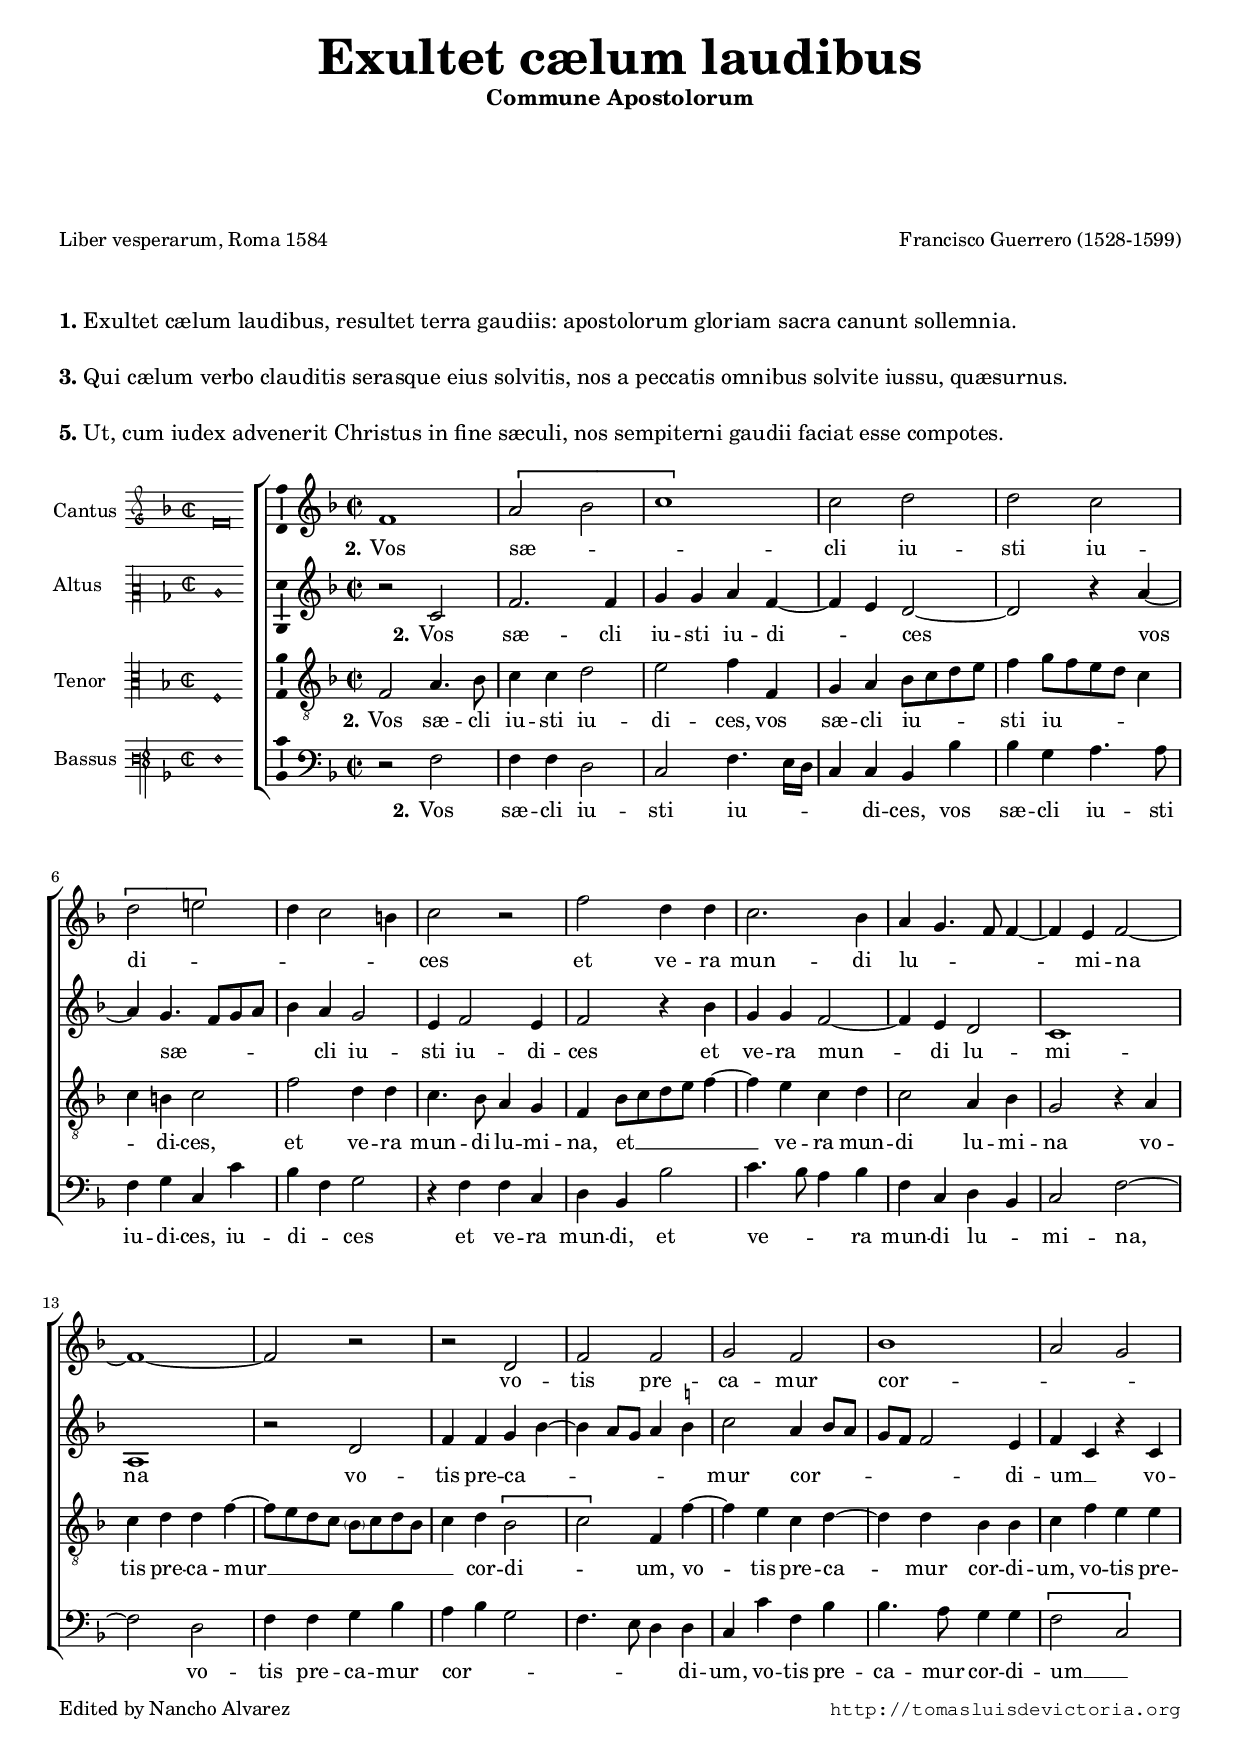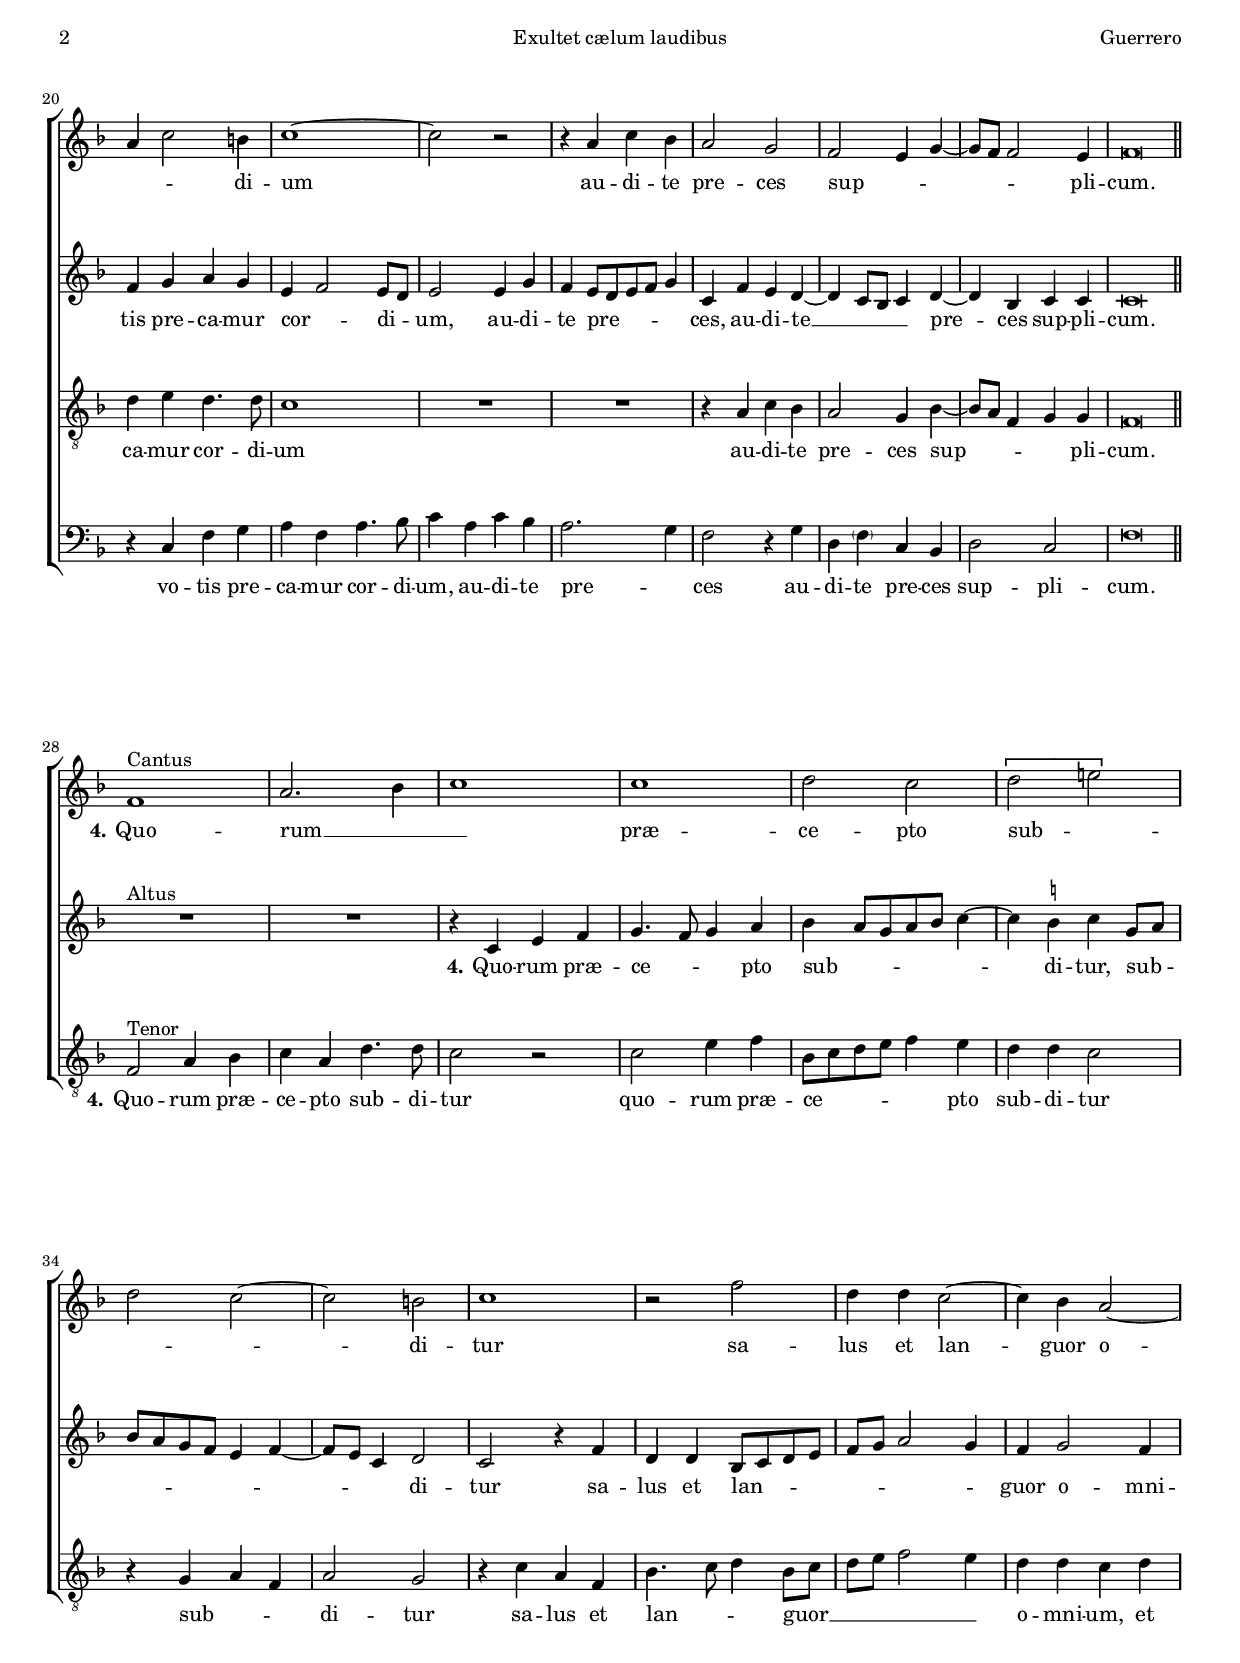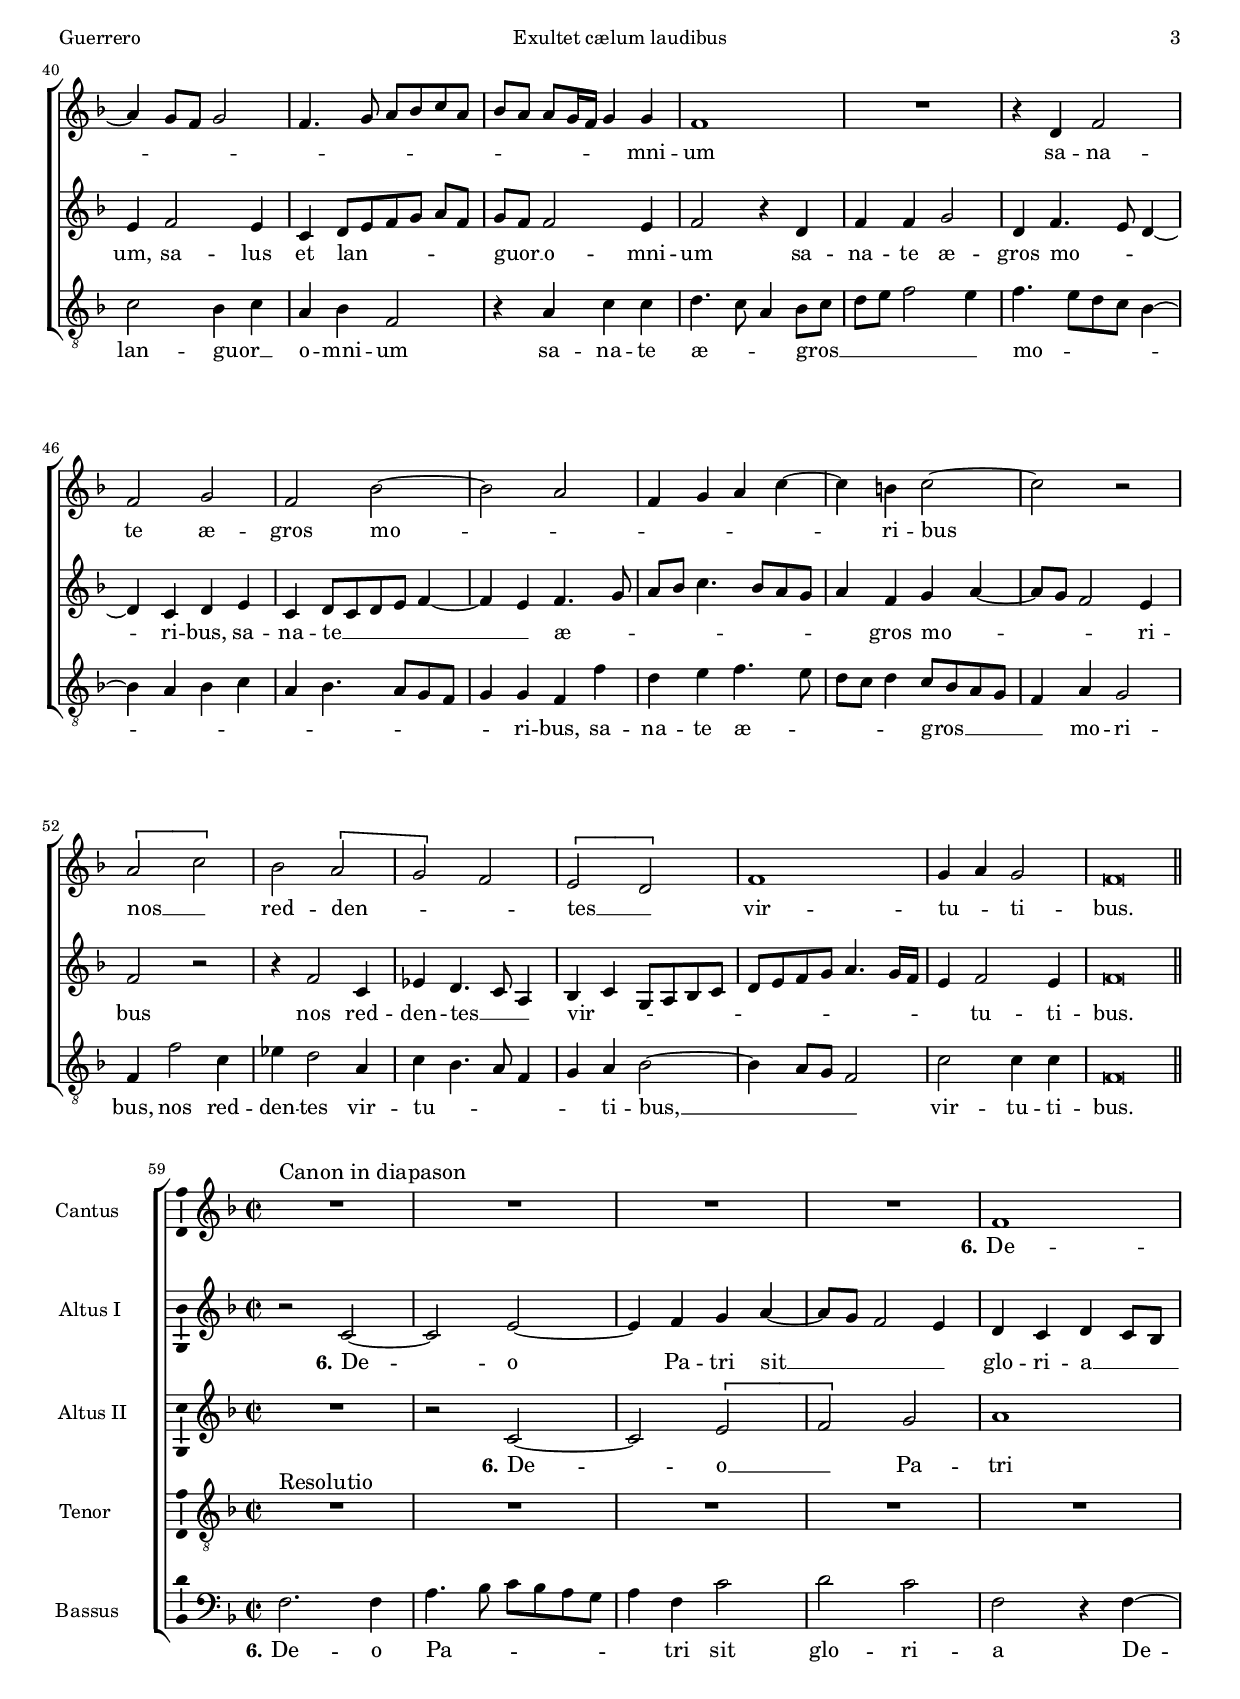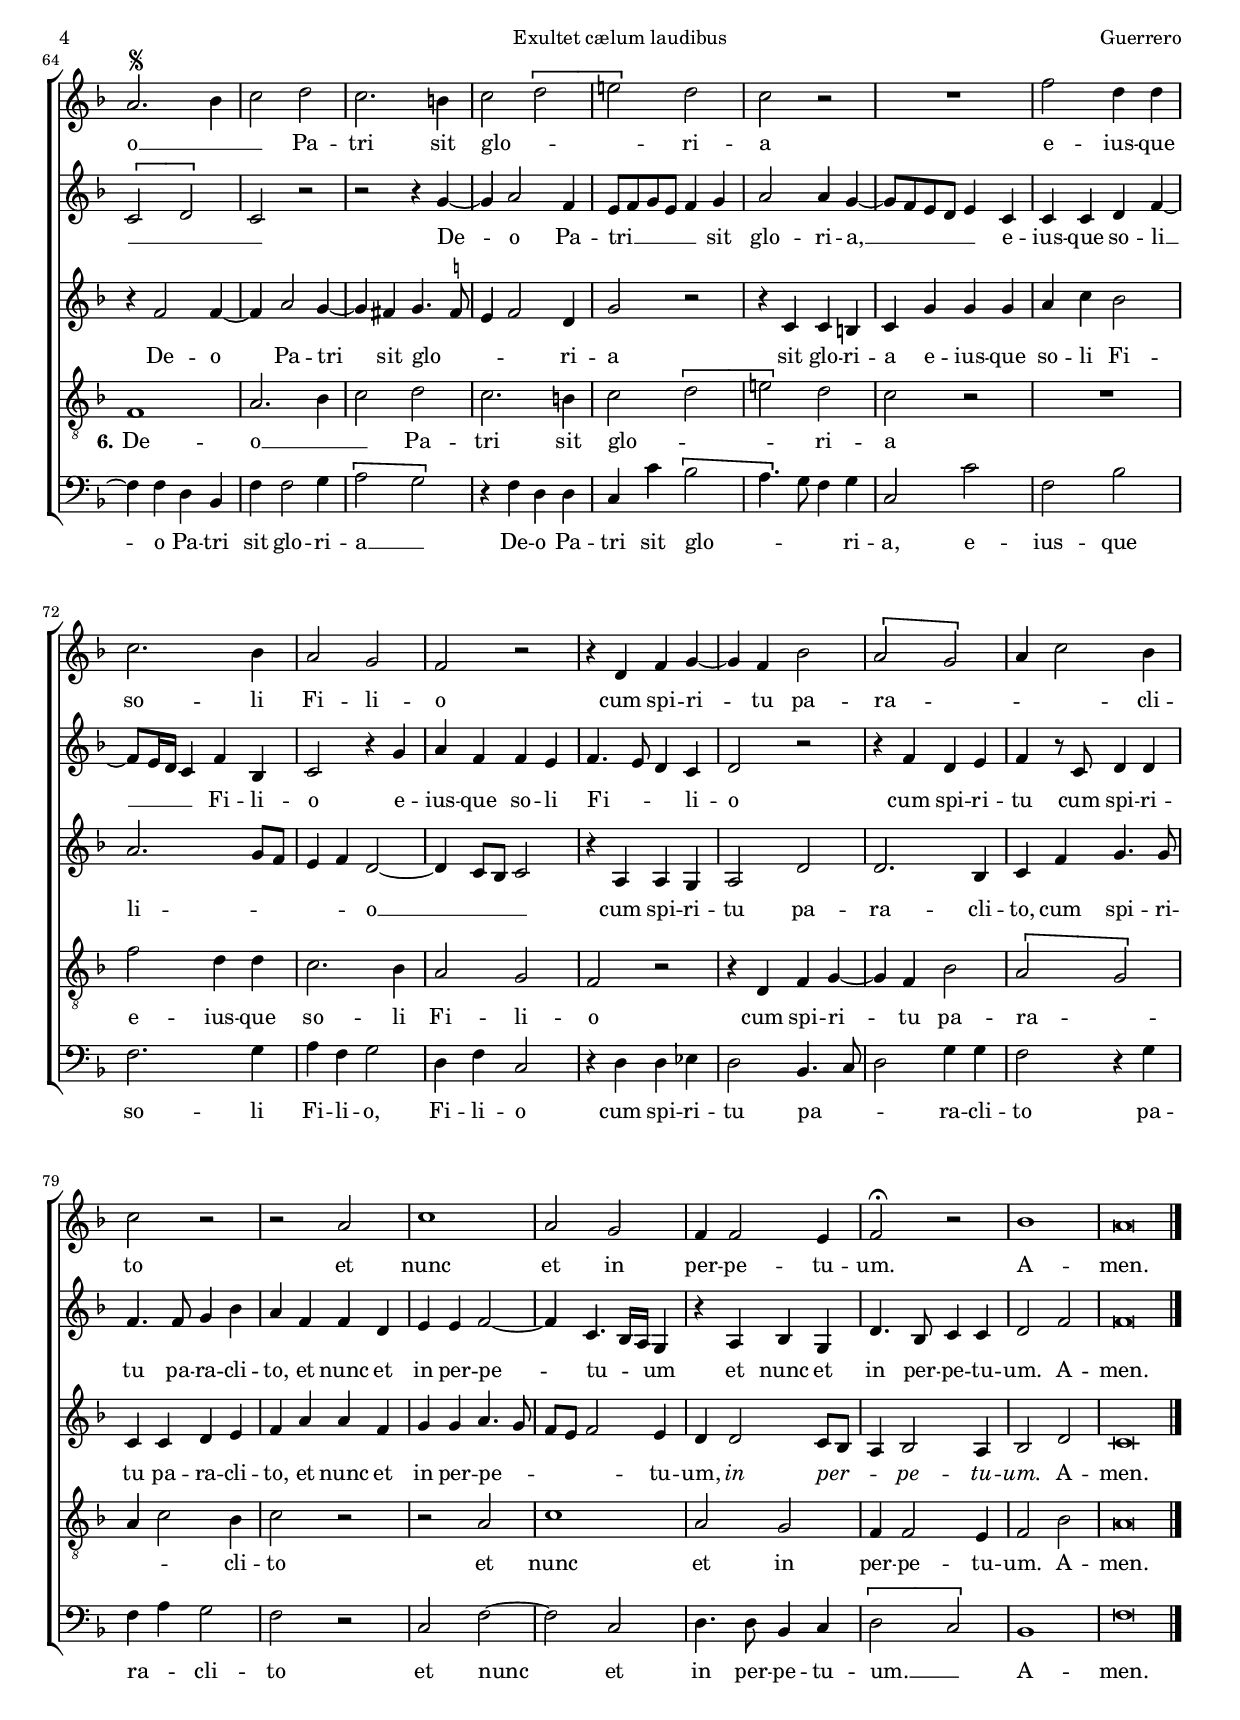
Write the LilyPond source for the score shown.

\version "2.18.0"

#(set-default-paper-size "a4")
#(set-global-staff-size 17.0)
#(ly:set-option 'point-and-click #f)
%mobile -s14.5 -i3.0

italicas=\override LyricText.font-shape = #'italic
rectas=\override LyricText.font-shape = #'upright
ss=\once \set suggestAccidentals = ##t
incipitwidth = 20

htitle="Exultet cælum laudibus"
hcomposer="Guerrero"

\header {
	title=\markup{\fontsize #4 "Exultet cælum laudibus"}
	subtitle="Commune Apostolorum"
	subsubtitle=\markup{\null \vspace #4 }
	composer="Francisco Guerrero (1528-1599)"
        pdfauthor=\composer
	poet=\markup{"Liber vesperarum, Roma 1584"}
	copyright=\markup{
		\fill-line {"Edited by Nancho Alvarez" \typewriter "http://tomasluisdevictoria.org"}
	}
%	tagline=""
}
%tablet \markup{\null \vspace #6 }
\markup{\null \vspace #2 }
\markup{\larger
\line{\bold "1." "Exultet cælum laudibus, resultet terra gaudiis: apostolorum gloriam sacra canunt sollemnia."}} 
\markup{\null \vspace #1 }
\markup{\larger
\line{\bold "3." "Qui cælum verbo clauditis serasque eius solvitis, nos a peccatis omnibus solvite iussu, quæsurnus."}}
\markup{\null \vspace #1 }
\markup{\larger
\line{\bold "5." "Ut, cum iudex advenerit Christus in fine sæculi, nos sempiterni gaudii faciat esse compotes."}}

%tablet \pageBreak

global={\key f \major \time 2/2 \skip 1*27 \bar "||" \break
				\skip 1*31 \bar "||" }

cantus=\relative c'{
	f1
	\[a2 bes
	c1\]
	c2 d
	d c
	\[d e!\]
	d4 c2 b4
	c2 r
	f d4 d
	c2. bes4
	a g4. f8 f4 ~
	f e f2 ~
	f1 ~
	f2 r
	r d
	f f
	g f
	bes1
	a2 g
	a4 c2 b4
	c1 ~
	c2 r
	r4 a c bes
	a2 g
	f e4 g ~
	g8 f f2 e4
	f\breve*1/2
	s4*0^\markup{"Cantus"}
        f1
	a2. bes4
	c1
	c
	d2 c
	\[d e!\]
	d c ~
	c b
	c1
	r2 f
	d4 d c2 ~
	c4 bes a2 ~
	a4 g8 f g2
	f4. g8 a bes c a
	bes[ a] a[ g16 f] g4 g
	f1
	R1
	r4 d f2
	f g
	f bes ~
	bes a
	f4 g a c ~
	c b c2 ~
	c r
	\[a c\]
	bes \[a
	g\] f
	\[e d\]
	f1
	g4 a g2
	f\breve*1/2
}

altus=\relative c'{
	r2 c
	f2. f4
	g4 g a f ~
	f e d2 ~
	d r4 a' ~
	a g4. f8 g a
	bes4 a g2
	e4 f2 e4
	f2 r4 bes
	g g f2 ~
	f4 e d2
	c1
	a
	r2 d
	f4 f g bes ~
	bes a8 g a4 \ss b
	c2 a4 bes8 a
	g f f2 e4
	f c r4 c
	f g a g
	e f2 e8 d
	e2 e4 g
	f e8[ d e f] g4
	c, f e d ~
	d c8 bes c4 d ~
	d bes c c
	c\breve*1/2
	s4*0^\markup{"Altus"}
	R1*2
        r4 c e f
	g4. f8 g4 a
	bes4 a8[ g a bes] c4 ~
	c \ss b c g8 a
	bes8 a g f e4 f ~
	f8 e c4 d2
	c r4 f
	d d bes8 c d e
	f g a2 g4
	f4 g2 f4
	e4 f2 e4
	c4 d8[ e f g] a8 f
	g f f2 e4
	f2 r4 d
	f f g2
	d4 f4. e8 d4 ~
	d c d e
	c d8[ c d e] f4 ~
	f e f4. g8
	a bes c4. bes8 a g
	a4 f g a ~
	a8 g f2 e4
	f2 r
	r4 f2 c4
	ees4 d4. c8 a4
	bes c g8 a bes c
	d e f g a4. g16 f
	e4 f2 e4
	f\breve*1/2
}

tenor=\relative c{
	f2 a4. bes8
	c4 c d2
	e f4 f,
	g4 a bes8 c d e
	f4 g8[ f e d] c4
	c b c2
	f d4 d
	c4. bes8 a4 g
	f bes8[ c d e] f4 ~
	f e c d
	c2 a4 bes
	g2 r4 a
	c d d f ~
	f8 e d c \parenthesize bes c d bes %! a en CSIC
	c4 d \[bes2 
	c\] f,4 f' ~
	f e c d ~
	d d bes bes
	c f e e
	d e d4. d8
	c1
	R1*2
	r4 a c bes
	a2 g4 bes ~
	bes8 a f4 g g
	f\breve*1/2
        s4*0^\markup{"Tenor"}
	f2 a4 bes
	c a d4. d8
	c2 r
	c2 e4 f
	bes,8 c d e f4 e
	d d c2
	r4 g a f
	a2 g
	r4 c a f
	bes4. c8 d4 bes8 c
	d e f2 e4
	d4 d c d
	c2 bes4 c
	a bes f2
	r4 a c c
	d4. c8 a4 bes8 c
	d e f2 e4
	f4. e8[ d c] bes4 ~
	bes a bes c
	a bes4. a8 g f
	g4 g f f'
	d e f4. e8
	d c d4 c8 bes a g
	f4 a g2
	f4 f'2 c4
	ees4 d2 a4
	c bes4. a8 f4
	g a bes2 ~
	bes4 a8 g f2
	c'2 c4 c
	f,\breve*1/2
}

bassus=\relative c{
	r2 f
	f4 f d2
	c f4. e16 d
	c4 c bes bes'
	bes g a4. a8
	f4 g c, c'
	bes f g2
	r4 f f c
	d bes bes'2
	c4. bes8 a4 bes
	f c d bes
	c2 f ~
	f d
	f4 f g bes
	a bes g2
	f4. e8 d4 d
	c c' f, bes
	bes4. a8 g4 g
	\[f2 c\]
	r4 c f g
	a f a4. bes8
	c4 a c bes
	a2. g4
	f2 r4 g
	d \parenthesize f c bes %! e
	d2 c
	f\breve*1/2
	R1*31
}

textocantus=\lyricmode{
\set stanza = "2."
Vos sæ -- _ _ cli iu -- sti iu -- di -- _ _ _ _ ces
et ve -- ra mun -- di lu -- _ _ _ mi -- na
vo -- tis pre -- ca -- mur cor -- _ _ _ _ di -- um
au -- di -- te pre -- ces sup -- _ _ _ _ pli -- cum.
\set stanza = "4."
Quo -- rum __ _ _ præ -- ce -- pto sub -- _ _ _ di -- tur
sa -- lus et lan -- guor o -- _ _ _ _ _ _ _ _ _ _ _ _ _ _ _ mni -- um
sa -- na -- te æ -- gros mo -- _ _ _ _ _ ri -- bus
nos __ _ red -- den -- _ _ tes __ _ vir -- tu -- _ ti -- bus.
}

textoaltus=\lyricmode{
\set stanza = "2."
Vos sæ -- cli iu -- sti iu -- di -- _ ces
vos sæ -- _ _ _ _ cli iu -- sti iu -- di -- ces
et ve -- ra mun -- di lu -- mi -- na
vo -- tis pre -- ca -- _ _ _ _ _ mur cor -- _ _ _ _ _ di -- um __ _ 
vo -- tis pre -- ca -- mur cor -- _ di -- _ um,
au -- di -- te pre -- _ _ _ _ ces,
au -- di -- te __ _ _ _ pre -- ces sup -- pli -- cum.
\set stanza = "4."
Quo -- rum præ -- ce -- _ _ pto sub -- _ _ _ _ _ di -- tur,
sub -- _ _ _ _ _ _ _ _ _ di -- tur
sa -- lus et lan -- _ _ _ _ _ _ _ guor o -- mni -- um,
sa -- lus et lan -- _ _ _ _ _ guor __ _ o -- mni -- um
sa -- na -- te æ -- gros mo -- _ _ ri -- bus,
sa -- na -- te __ _ _ _ _ _ æ -- _ _ _ _ _ _ _ _ gros mo -- _ _ _ ri -- bus
nos red -- den -- tes __ _ _ vir -- _ _ _ _ _ _ _ _ _ _ _ _ _ tu -- ti -- bus.
}

textotenor=\lyricmode{
\set stanza = "2."
Vos sæ -- cli iu -- sti iu -- di -- ces,
vos sæ -- cli iu -- _ _ _ sti iu -- _ _ _ _ _ di -- ces,
et ve -- ra mun -- di lu -- mi -- na,
et __ _ _ _ _ ve -- ra mun -- di lu -- mi -- na
vo -- tis pre -- ca -- mur __ _ _ _ _ _ _ _ _ cor -- di -- _ um,
vo -- tis pre -- ca -- mur cor -- di -- um,
vo -- tis pre -- ca -- mur cor -- di -- um
au -- di -- te pre -- ces sup -- _ _ _ pli -- cum.
\set stanza = "4."
Quo -- rum præ -- ce -- pto sub -- di -- tur
quo -- rum præ -- ce -- _ _ _ _ pto sub -- di -- tur
sub -- _ _ di -- tur
sa -- lus et lan -- _ _ guor __ _ _ _ _ _ o -- mni -- um,
et lan -- guor __ _ o -- mni -- um
sa -- na -- te æ -- _ _ gros __ _ _ _ _ _ mo -- _ _ _ _ _ _ _ _ _ _ _ _ _ ri -- bus,
sa -- na -- te æ -- _ _ _ _ gros __ _ _ _ _ mo -- ri -- bus,
nos red -- den -- tes vir -- tu -- _ _ _ _ ti -- bus, __ _ _ _ 
vir -- tu -- ti -- bus.
}

textobassus=\lyricmode{
\set stanza = "2."
Vos sæ -- cli iu -- sti iu -- _ _ _ di -- ces,
vos sæ -- cli iu -- sti iu -- di -- ces,
iu -- di -- _ ces
et ve -- ra mun -- di,
et ve -- _ _ ra mun -- di lu -- _ mi -- na,
vo -- tis pre -- ca -- mur cor -- _ _ _ _ _ di -- um,
vo -- tis pre -- ca -- mur cor -- di -- um __ _ 
vo -- tis pre -- ca -- mur cor -- di -- um,
au -- di -- te pre -- _ ces
au -- di -- te pre -- ces sup -- pli -- cum.
}

incipitcantus=\markup{
	\score{
		{ 
		\set Staff.instrumentName="Cantus "
		\override NoteHead.style = #'neomensural
		\override Rest.style = #'neomensural
		\override Staff.TimeSignature.style = #'neomensural
		\cadenzaOn 
		\clef "petrucci-g"
		\key f \major
		\time 2/2
		f'\breve
		} 
	\layout {
		\context {\Voice
			\remove Ligature_bracket_engraver
			\consists Mensural_ligature_engraver
		}
		line-width=\incipitwidth
		indent = 0
	}
	}
}

incipitaltus=\markup{
	\score{
		{ 
		\set Staff.instrumentName="Altus    "
		\override NoteHead.style = #'neomensural
		\override Rest.style = #'neomensural
		\override Staff.TimeSignature.style = #'neomensural
		\cadenzaOn 
		\clef "petrucci-c2"
		\key f \major
		\time 2/2
		c'1
		} 
	\layout {
		\context {\Voice
			\remove Ligature_bracket_engraver
			\consists Mensural_ligature_engraver
		}
		line-width=\incipitwidth
		indent = 0
	}
	}
}

incipittenor=\markup{
	\score{
		{ 
		\set Staff.instrumentName="Tenor   "
		\override NoteHead.style = #'neomensural 
		\override Rest.style = #'neomensural
		\override Staff.TimeSignature.style = #'neomensural
		\cadenzaOn 
		\clef "petrucci-c3"
		\key f \major
		\time 2/2
		f1
		} 
	\layout {
		\context {\Voice
			\remove Ligature_bracket_engraver
			\consists Mensural_ligature_engraver
		}
		line-width=\incipitwidth
		indent=0
	}
	}
}

incipitbassus=\markup{
	\score{
		{ 
		\set Staff.instrumentName="Bassus "
		\override NoteHead.style = #'neomensural 
		\override Rest.style = #'neomensural
		\override Staff.TimeSignature.style = #'neomensural
		\cadenzaOn 
		\clef "petrucci-f3"
		\key f \major
		\time 2/2
		f1
		} 
	\layout {
		\context {\Voice
			\remove Ligature_bracket_engraver
			\consists Mensural_ligature_engraver
		}
		line-width=\incipitwidth
		indent=0
	}
	}
}



\score {\transpose c' c'{
\new ChoirStaff<<

	\new Staff <<\global
	\new Voice="v1" {
		\set Staff.instrumentName=\incipitcantus
		\clef "treble"
		\cantus }
	\new Lyrics \lyricsto "v1" {\textocantus }
	>>

	\new Staff <<\global
	\new Voice="v2" {
		\set Staff.instrumentName=\incipitaltus
		\clef "treble"
		\altus }
	\new Lyrics \lyricsto "v2" {\textoaltus }
	>>
	
	\new Staff <<\global
	\new Voice="v3" {
		\set Staff.instrumentName=\incipittenor
		\clef "G_8"
		\tenor }
	\new Lyrics \lyricsto "v3" {\textotenor }
	>>

	\new Staff <<\global
	\new Voice="v4" {
		\set Staff.instrumentName=\incipitbassus
		\clef "bass"
		\bassus }
	\new Lyrics \lyricsto "v4" {\textobassus }
	>>
	
>>

	}%transpose

\layout{ 
	\context {\Lyrics 
		\override VerticalAxisGroup.minimum-Y-extent = #'(-0.0 . 0.0) 
		%\override LyricText.font-size = #1.2
		\override LyricHyphen.minimum-distance = #0.33
	}
	\context {\Score 
		\override BarNumber.padding = #2 
	}
	\context {\Voice 
		%melismaBusyProperties = #'() 
	}
	\context { \Staff \RemoveEmptyStaves }
	\context {\Staff 
		\override VerticalAxisGroup.staff-staff-spacing =
			#'((basic-distance . 11) (minimum-distance . 0) (padding . 1))
		\consists Ambitus_engraver 
		\override LigatureBracket.padding = #1
	}
}

%\midi {}

}

%%%%%%%%%%%%%%%%%%%%%%%%%%%%%%%%%%%%%%%%%%%%%%%%%%%%%%%%%%%%%%%%%%%%%%%
global={\key f \major \time 2/2 \skip 1*28 \bar "|." }


cantus=\relative c'{
	\set Score.currentBarNumber = #59 \bar ""
	\once \override TextScript.padding = #0.9
	s4*0^\markup{\larger "Canon in diapason"}
	R1*4
	f1
	\break %notablet
        a2.^\markup{\hspace #1 \smaller \smaller \musicglyph #"scripts.segno"} bes4
	c2 d
	c2. b4
	c2 \[d
	e!\] d
	c r
	R1
	f2 d4 d
	c2. bes4
	a2 g
	f r
	r4 d f g ~
	g f bes2
	\[a2 g\]
	a4 c2 bes4
	c2 r
	r a
	c1
	a2 g
	f4 f2 e4
	f2^\markup{\hspace #1 \smaller \smaller \musicglyph #"scripts.ufermata"} r
	bes1
	a\breve*1/2
}

altus=\relative c'{
	r2 c ~
	c e ~
	e4 f g a ~
	a8 g f2 e4
	d4 c d c8 bes
	\[c2 d\]
	c r
	r2 r4 g' ~
	g a2 f4
	e8 f g e f4 g
	a2 a4 g ~
	g8 f e d e4 c
	c4 c d f ~
	f8 e16 d c4 f bes,
	c2 r4 g'
	a4 f f e
	f4. e8 d4 c
	d2 r
	r4 f d e
	f r8 c d4 d
	f4. f8 g4 bes
	a4 f f d
	e e f2 ~
	f4 c4. bes16 a g4
	r4 a bes g
	d'4. bes8 c4 c
	d2 f
	f\breve*1/2
}

altusdos=\relative c'{
	R1
	r2 c ~
	c \[e
	f\] g
	a1
	r4 f2 f4 ~
	f a2 g4 ~
	g fis g4. \ss f8
	e4 f2 d4
	g2 r
	r4 c, c b
	c g' g g
	a c bes2
	a2. g8 f
	e4 f d2 ~
	d4 c8 bes c2
	r4 a a g
	a2 d
	d2. bes4
	c f g4. g8
	c,4 c d e
	f a a f
	g g a4. g8
	f e f2 e4
	d d2 c8 bes
	a4 bes2 a4
	bes2 d
	c\breve*1/2
}

tenor=\relative c{
	s4*0^\markup{\larger "Resolutio"}
        R1*5
	f1
	a2. bes4
	c2 d
	c2. b4
	c2 \[d
	e!\] d
	c r
	R1
	f2 d4 d
	c2. bes4
	a2 g
	f r
	r4 d f g ~
	g f bes2
	\[a2 g\]
	a4 c2 bes4
	c2 r
	r a
	c1
	a2 g
	f4 f2 e4
	f2 bes
	a\breve*1/2
}

bassus=\relative c{
	f2. f4
	a4. bes8 c bes a g
	a4 f c'2
	d2 c
	f, r4 f ~
	f f d bes
	f'4 f2 g4
	\[a2 g\]
	r4 f d d
	c c' \[bes2
	a4.\] g8 f4 g
	c,2 c'
	f, bes
	f2. g4
	a f g2
	d4 f c2
	r4 d d ees
	d2 bes4. c8
	d2 g4 g
	f2 r4 g
	f a g2
	f r
	c f ~
	f c
	d4. d8 bes4 c
	\[d2 c\]
	bes1
	f'\breve*1/2
}

textocantus=\lyricmode{
\set stanza = "6."
De -- o __ _ _ Pa -- tri sit glo -- _ _ ri -- a
e -- ius -- que so -- li Fi -- li -- o
cum spi -- ri -- tu pa -- ra -- _ _ _ cli -- to
et nunc et in per -- pe -- tu -- um.
A -- men.
}

textoaltus=\lyricmode{
\set stanza = "6."
De -- o Pa -- tri sit __ _ _ _ glo -- ri -- a __ _ _ _ _ _ 
De -- o Pa -- tri __ _ _ _ _ sit glo -- ri -- a, __ _ _ _ _
e -- ius -- que so -- li __ _ _ _ Fi -- li -- o
e -- ius -- que so -- li Fi -- _ _ li -- o
cum spi -- ri -- tu
cum spi -- ri -- tu pa -- ra -- cli -- to,
et nunc et in per -- pe -- tu -- _ _ um
et nunc et in per -- pe -- tu -- um.
A -- men.
}

textoaltusdos=\lyricmode{
\set stanza = "6."
De -- o __ _ Pa -- tri
De -- o Pa -- tri sit glo -- _ _ _ ri -- a
sit glo -- ri -- a e -- ius -- que so -- li Fi -- li -- _ _ _ _ o __ _ _ _ 
cum spi -- ri -- tu pa -- ra -- cli -- to,
cum spi -- ri -- tu pa -- ra -- cli -- to,
et nunc et in per -- pe -- _ _ _ _ tu -- um,
\italicas
in per -- _ _ pe -- tu -- um. %? A -- _ _ _ _ _ men,
\rectas
A -- men.
}

textotenor=\lyricmode{
\set stanza = "6."
De -- o __ _ _ Pa -- tri sit glo -- _ _ ri -- a
e -- ius -- que so -- li Fi -- li -- o
cum spi -- ri -- tu pa -- ra -- _ _ _ cli -- to
et nunc et in per -- pe -- tu -- um.
A -- men.
}

textobassus=\lyricmode{
\set stanza = "6."
De -- o Pa -- _ _ _ _ _ _ tri sit glo -- ri -- a
De -- o Pa -- tri sit glo -- ri -- a __ _ 
De -- o Pa -- tri sit glo -- _ _ _ ri -- a,
e -- ius -- que so -- li Fi -- li -- o,
Fi -- li -- o
cum spi -- ri -- tu pa -- _ _ ra -- cli -- to
pa -- ra -- _ cli -- to
et nunc et in per -- pe -- tu -- um. __ _ 
A -- men.
}


\score {\transpose c' c'{
\new ChoirStaff<<

	\new Staff <<\global
	\new Voice="v1" {
		\set Staff.instrumentName="Cantus    "
		\clef "treble"
		\cantus }
	\new Lyrics \lyricsto "v1" {\textocantus }
	>>
	
	\new Staff <<\global
	\new Voice="v2" {
		\set Staff.instrumentName="Altus I   "
		\clef "treble"
		\altus }
	\new Lyrics \lyricsto "v2" {\textoaltus }
	>>
	\new Staff <<\global
	\new Voice="v5" {
		\set Staff.instrumentName="Altus II  "
		\clef "treble"
		\altusdos }
	\new Lyrics \lyricsto "v5" {\textoaltusdos }
	>>
	
	\new Staff <<\global
	\new Voice="v3" {
		\set Staff.instrumentName="Tenor     "
		\clef "G_8"
		\tenor }
	\new Lyrics \lyricsto "v3" {\textotenor }
	>>

	\new Staff <<\global
	\new Voice="v4" {
		\set Staff.instrumentName="Bassus    "
		\clef "bass"
		\bassus }
	\new Lyrics \lyricsto "v4" {\textobassus }
	>>
	
>>

	}%transpose

\layout{ 
        indent = 1.8\cm
	\context {\Lyrics 
		\override VerticalAxisGroup.staff-affinity = #UP
		\override VerticalAxisGroup.nonstaff-relatedstaff-spacing =
			#'((basic-distance . 0) (minimum-distance . 0) (padding . 1))
		\override LyricText.font-size = #1.2
		\override LyricHyphen.minimum-distance = #0.5
	}
	\context {\Score 
		tempoHideNote = ##t
		\override BarNumber.padding = #2 
	}
	\context {\Voice 
		%melismaBusyProperties = #'()
		%autoBeaming = ##f
	}
	\context {\Staff 
                %\RemoveEmptyStaves
                %\override VerticalAxisGroup.remove-first = ##t
		\override VerticalAxisGroup.staff-staff-spacing =
			#'((basic-distance . 11) (minimum-distance . 0) (padding . 1))
		\consists Ambitus_engraver 
		\override LigatureBracket.padding = #1
	}
}

%\midi { \mtempo }

}


\paper{
	evenHeaderMarkup=\markup  \fill-line { \fromproperty #'page:page-number-string \htitle \hcomposer }
	oddHeaderMarkup= \markup  \fill-line { \on-the-fly #not-first-page \hcomposer \on-the-fly #not-first-page \htitle \on-the-fly #not-first-page \fromproperty #'page:page-number-string }
	%system-count=15
	%page-count = 5
	ragged-last-bottom = ##f
	indent=3.5\cm
	system-system-spacing =
	#'((basic-distance . 20) (minimum-distance . 0) (padding . 5))
	top-system-spacing = % header
	#'((basic-distance . 9) (minimum-distance . 0) (padding . 0))
	last-bottom-spacing = % footer
	#'((basic-distance . 12) (minimum-distance . 0) (padding . 0))
	markup-system-spacing.padding = #3
}
